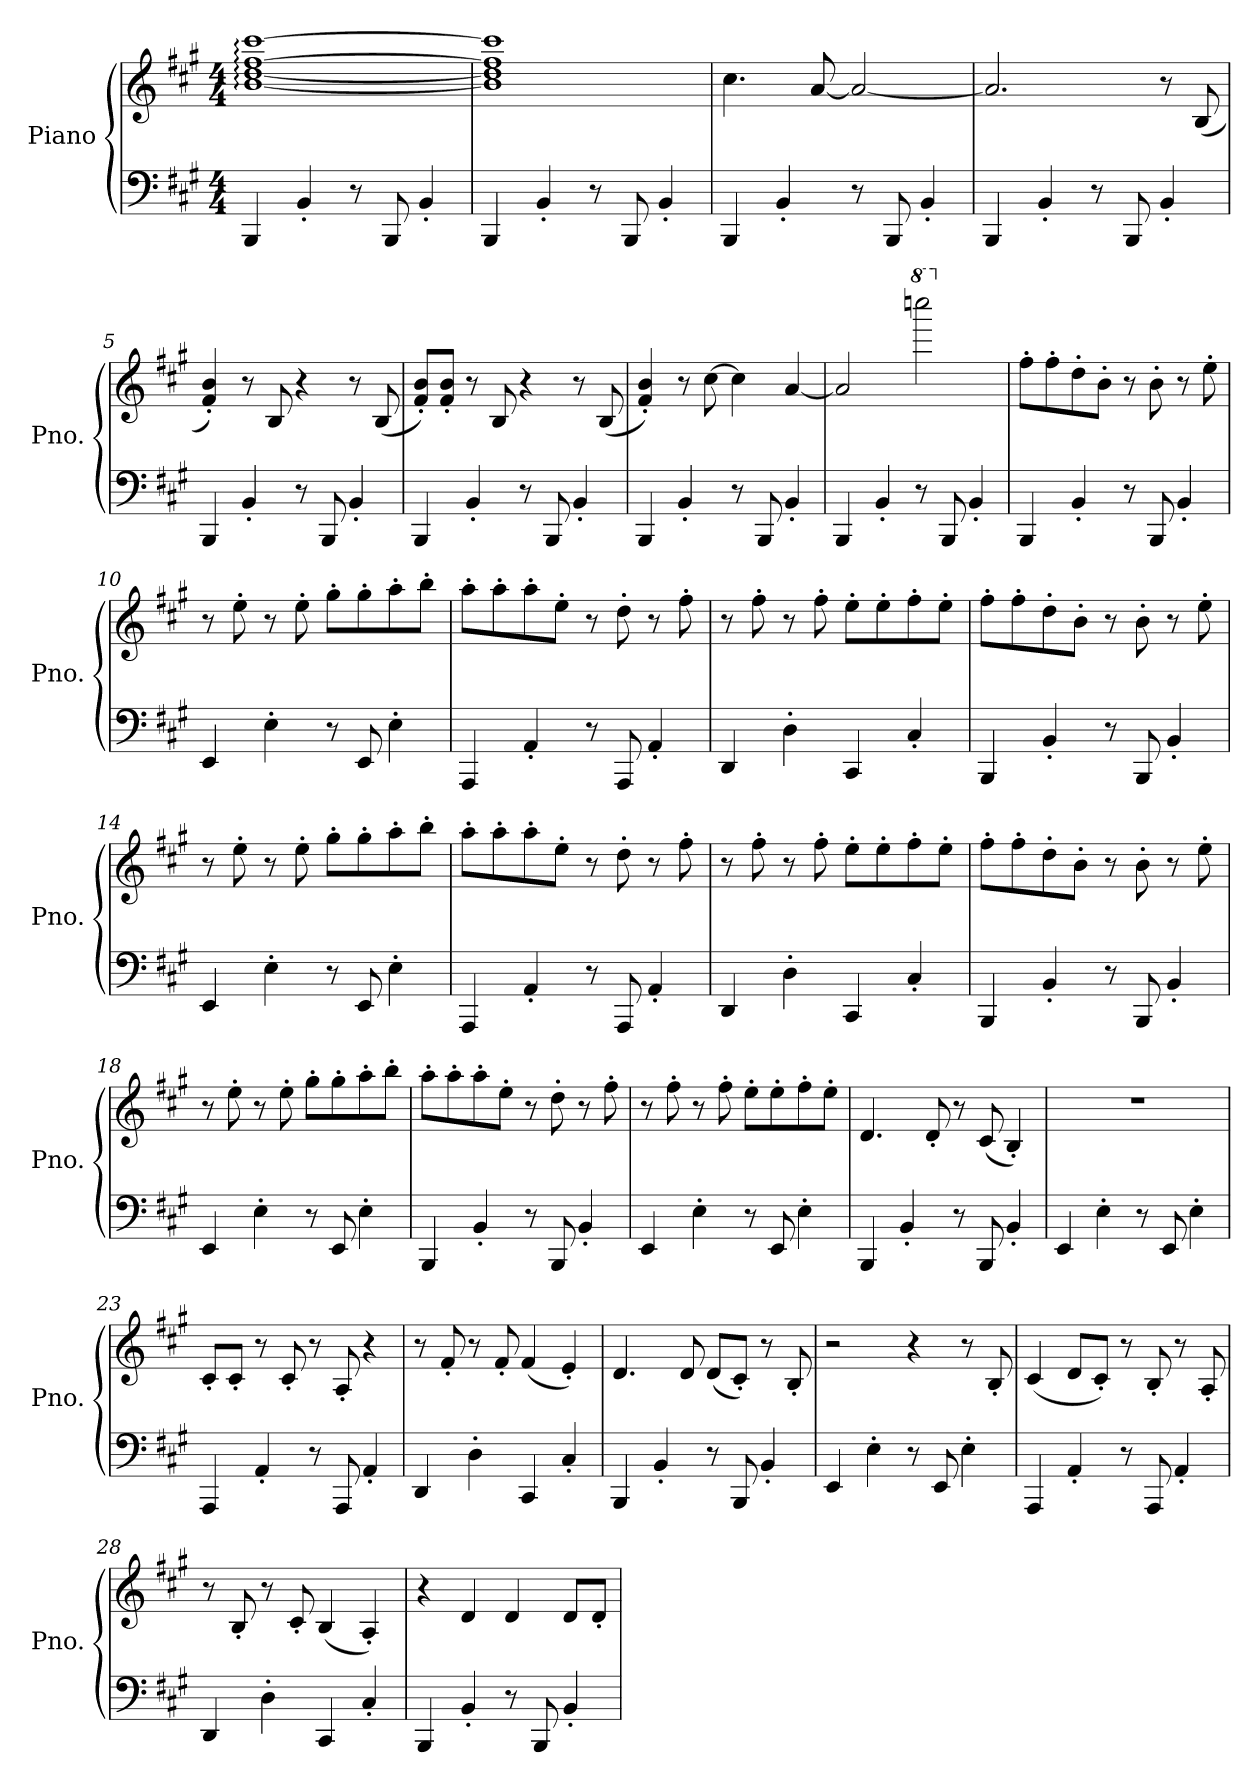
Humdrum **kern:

**kern	**kern
*part1	*part1
*staff2	*staff1
*I"Piano	*
*I'Pno.	*
*clefF4	*clefG2
*k[f#c#g#]	*k[f#c#g#]
*M4/4	*M4/4
*MM169	*MM169
=1	=1
4BBB/	[1b: [1dd: [1ff#: [1ccc#:
4BB'/	.
8r	.
8BBB/	.
4BB'/	.
=2	=2
4BBB/	1b] 1dd] 1ff#] 1ccc#]
4BB'/	.
8r	.
8BBB/	.
4BB'/	.
=3	=3
4BBB/	4.cc#\
4BB'/	.
.	[8a/
8r	2a/_
8BBB/	.
4BB'/	.
=4	=4
4BBB/	2.a/]
4BB'/	.
8r	.
8BBB/	.
4BB'/	8r
.	(8B/
=5	=5
4BBB/	4f#/' 4b/')
4BB'/	8r
.	8B/
8r	4r
8BBB/	.
4BB'/	8r
.	(8B/
!!LO:LB:g=z
=6	=6
4BBB/	8f#/' 8b/'L)
.	8f#/' 8b/'J
4BB'/	8r
.	8B/
8r	4r
8BBB/	.
4BB'/	8r
.	(8B/
=7	=7
4BBB/	4f#/' 4b/')
4BB'/	8r
.	[8cc#\
8r	4cc#\]
8BBB/	.
4BB'/	[4a/
=8	=8
4BBB/	2a/]
4BB'/	.
*	*8va
8r	2cccccn\
8BBB/	.
4BB'/	.
=9	=9
*	*X8va
4BBB/	8ff#'\L
.	8ff#'\
4BB'/	8dd'\
.	8b'\J
8r	8r
8BBB/	8b'\
4BB'/	8r
.	8ee'\
=10	=10
4EE/	8r
.	8ee'\
4E'\	8r
.	8ee'\
8r	8gg#'\L
8EE/	8gg#'\
4E'\	8aa'\
.	8bb'\J
!!LO:LB:g=z
=11	=11
4AAA/	8aa'\L
.	8aa'\
4AA'/	8aa'\
.	8ee'\J
8r	8r
8AAA/	8dd'\
4AA'/	8r
.	8ff#'\
=12	=12
4DD/	8r
.	8ff#'\
4D'\	8r
.	8ff#'\
4CC#/	8ee'\L
.	8ee'\
4C#'/	8ff#'\
.	8ee'\J
=13	=13
4BBB/	8ff#'\L
.	8ff#'\
4BB'/	8dd'\
.	8b'\J
8r	8r
8BBB/	8b'\
4BB'/	8r
.	8ee'\
=14	=14
4EE/	8r
.	8ee'\
4E'\	8r
.	8ee'\
8r	8gg#'\L
8EE/	8gg#'\
4E'\	8aa'\
.	8bb'\J
!!LO:LB:g=z
=15	=15
4AAA/	8aa'\L
.	8aa'\
4AA'/	8aa'\
.	8ee'\J
8r	8r
8AAA/	8dd'\
4AA'/	8r
.	8ff#'\
=16	=16
4DD/	8r
.	8ff#'\
4D'\	8r
.	8ff#'\
4CC#/	8ee'\L
.	8ee'\
4C#'/	8ff#'\
.	8ee'\J
=17	=17
4BBB/	8ff#'\L
.	8ff#'\
4BB'/	8dd'\
.	8b'\J
8r	8r
8BBB/	8b'\
4BB'/	8r
.	8ee'\
=18	=18
4EE/	8r
.	8ee'\
4E'\	8r
.	8ee'\
8r	8gg#'\L
8EE/	8gg#'\
4E'\	8aa'\
.	8bb'\J
!!LO:LB:g=z
=19	=19
4BBB/	8aa'\L
.	8aa'\
4BB'/	8aa'\
.	8ee'\J
8r	8r
8BBB/	8dd'\
4BB'/	8r
.	8ff#'\
=20	=20
4EE/	8r
.	8ff#'\
4E'\	8r
.	8ff#'\
8r	8ee'\L
8EE/	8ee'\
4E'\	8ff#'\
.	8ee'\J
=21	=21
4BBB/	4.d/
4BB'/	.
.	8d'/
8r	8r
8BBB/	(8c#/
4BB'/	4B'/)
=22	=22
4EE/	1r
4E'\	.
8r	.
8EE/	.
4E'\	.
=23	=23
4AAA/	8c#'/L
.	8c#'/J
4AA'/	8r
.	8c#'/
8r	8r
8AAA/	8A'/
4AA'/	4r
!!LO:PB:g=z
=24	=24
4DD/	8r
.	8f#'/
4D'\	8r
.	8f#'/
4CC#/	(4f#/
4C#'/	4e'/)
=25	=25
4BBB/	4.d/
4BB'/	.
.	8d/
8r	(8d/L
8BBB/	8c#'/J)
4BB'/	8r
.	8B'/
=26	=26
4EE/	2r
4E'\	.
8r	4r
8EE/	.
4E'\	8r
.	8B'/
=27	=27
4AAA/	(4c#/
4AA'/	8d/L
.	8c#'/J)
8r	8r
8AAA/	8B'/
4AA'/	8r
.	8A'/
=28	=28
4DD/	8r
.	8B'/
4D'\	8r
.	8c#'/
4CC#/	(4B/
4C#'/	4A'/)
!!LO:LB:g=z
=29	=29
4BBB/	4r
4BB'/	4d/
8r	4d/
8BBB/	.
4BB'/	8d/L
.	8d'/J
=	=
*-	*-
